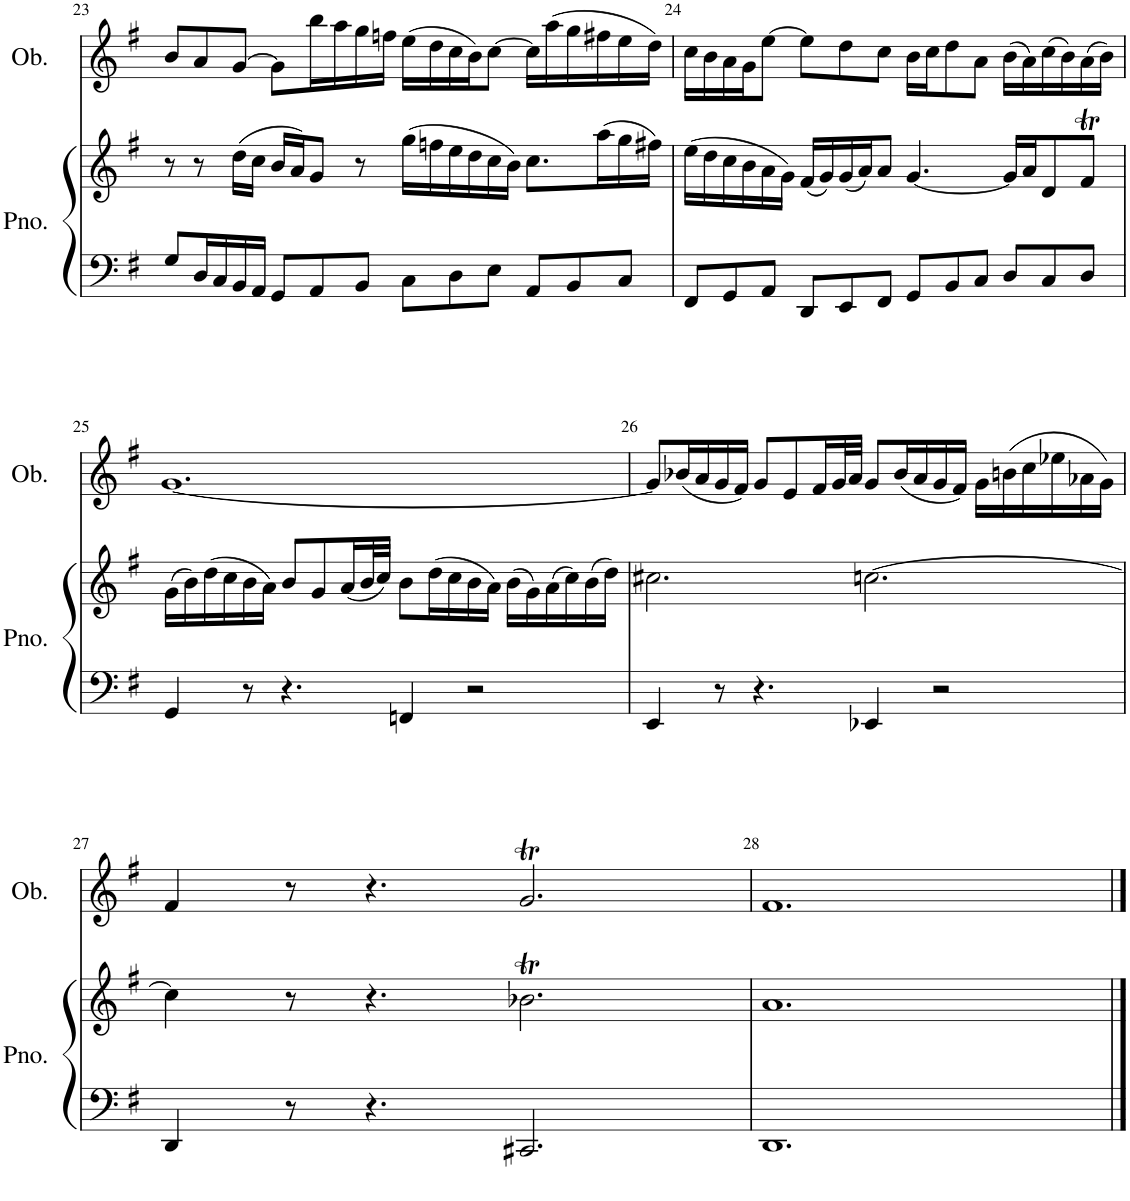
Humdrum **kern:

**kern	**kern	**kern
*part2	*part2	*part1
*staff3	*staff2	*staff1
*I"Piano	*	*I"Oboe
*I'Pno.	*	*I'Ob.
!!LO:PB:g=z
*clefF4	*clefG2	*clefG2
*k[f#]	*k[f#]	*k[f#]
*M12/8	*M12/8	*M12/8
=23	=23	=23
8G/L	8r	8b/L
16D/L	8r	8a/
16C/	.	.
16BB/	(16dd\LL	[8g/J
16AA/JJ	16cc\JJ	.
8GG/L	16b/LL	8g\L]
.	16a/J)	.
8AA/	8g/J	16bb\L
.	.	16aa\
8BB/J	8r	16gg\
.	.	16ffn\JJ
8C\L	(16gg\LL	(16ee\LL
.	16ffn\	16dd\
8D\	16ee\	16cc\
.	16dd\	16b\J)
8E\J	16cc\	[8cc\J
.	16b\JJ)	.
8AA/L	8.cc\L	16cc\LL]
.	.	(16aa\
8BB/	.	16gg\
.	(16aa\L	16ff#X\
8C/J	16gg\	16ee\
.	16ff#X\JJ)	16dd\JJ)
=24	=24	=24
8FF#/L	(16ee\LL	16cc\LL
.	16dd\	16b\
8GG/	16cc\	16a\
.	16b\	16g\J
8AA/J	16a\	[8ee\J
.	16g\JJ)	.
8DD/L	(16f#/LL	8ee\L]
.	16g/)	.
8EE/	(16g/	8dd\
.	16a/J)	.
8FF#/J	8a/J	8cc\J
8GG/L	[4.g/	16b\LL
.	.	16cc\J
8BB/	.	8dd\
8C/J	.	8a\J
8D/L	16g/LL]	(16b\LL
.	16a/J	16a\)
8C/	8d/	(16cc\
.	.	16b\)
8D/J	8f#t/J	(16a\
.	.	16b\JJ)
!!LO:LB:g=z
=25	=25	=25
4GG/	(16g\LL	[1.g
.	16b\)	.
.	(16dd\	.
.	16cc\	.
8r	16b\	.
.	16a\JJ)	.
4.r	8b/L	.
.	8g/	.
.	(16a/L	.
.	32b/L	.
.	32cc/JJJ)	.
4FFn/	8b\L	.
.	(16dd\L	.
.	16cc\	.
2r	16b\	.
.	16a\JJ)	.
.	(16b\LL	.
.	16g\)	.
.	(16a\	.
.	16cc\)	.
.	(16b\	.
.	16dd\JJ)	.
=26	=26	=26
4EE/	2.cc#X\	8g/L]
.	.	(16b-X/L
.	.	16a/
8r	.	16g/
.	.	16f#/JJ)
4.r	.	8g/L
.	.	8e/
.	.	16f#/L
.	.	32g/L
.	.	32a/JJJ
4EE-X/	[2.ccn\	8g/L
.	.	(16b-/L
.	.	16a/
2r	.	16g/
.	.	16f#/JJ)
.	.	16g\LL
.	.	(16bn\
.	.	16cc\
.	.	16ee-X\
.	.	16a-X\
.	.	16g\JJ)
!!LO:LB:g=z
=27	=27	=27
4DD/	4cc\]	4f#/
8r	8r	8r
4.r	4.r	4.r
2.CC#X/	2.b-XT\	2.gT/
=28	=28	=28
1.DD	1.a	1.f#
==	==	==
*-	*-	*-
